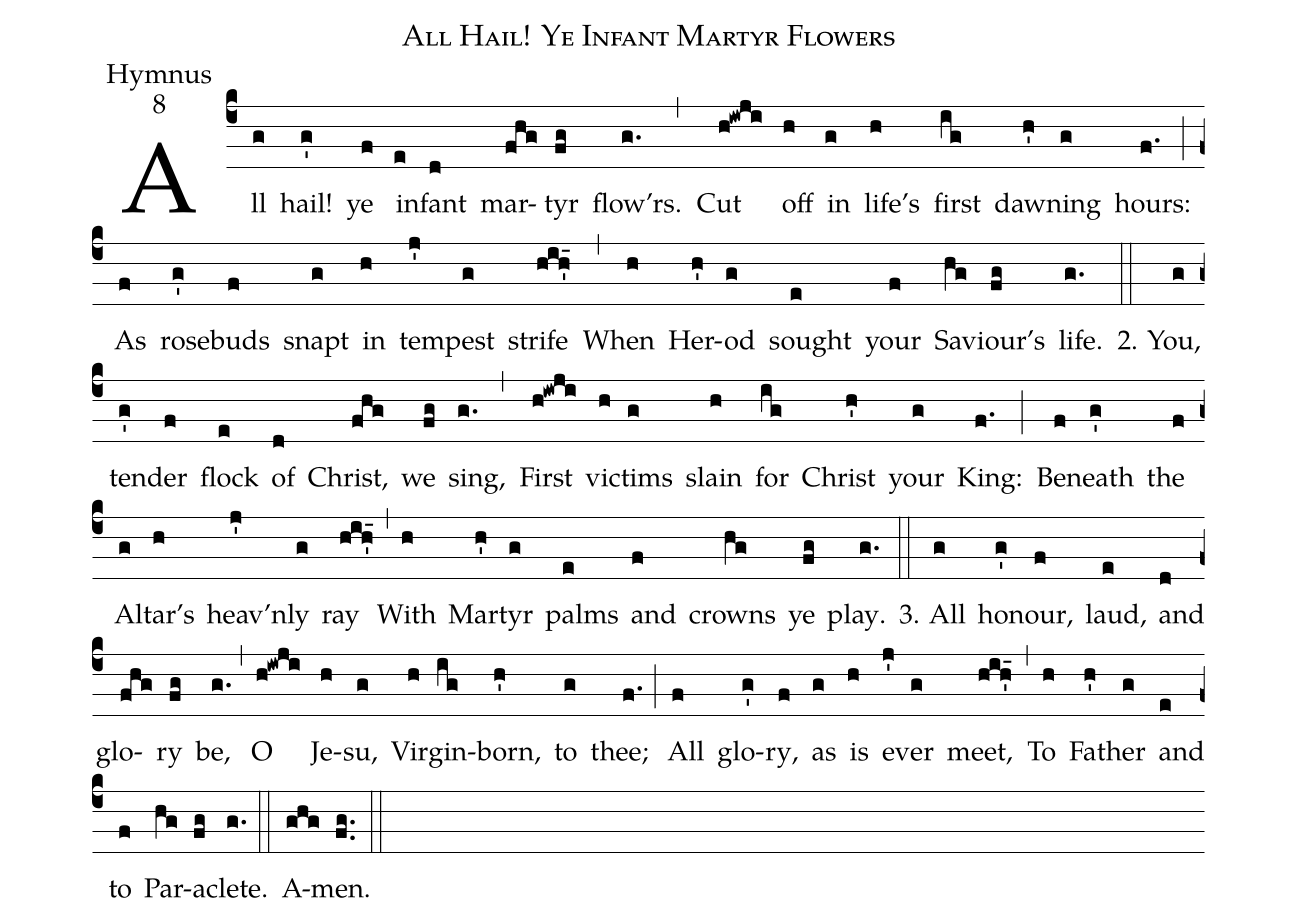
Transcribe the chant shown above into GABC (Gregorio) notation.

name: All Hail! Ye Infant Martyr Flowers;
office-part: Hymnus;
mode: 8;
%%
(c4)All(g) hail!(g') ye(f) in(e)fant(d) mar(fhg)tyr(fg) flow'rs.(g.) (,)

Cut(h!iwji) off(h) in(g) life's(h) first(ig) dawn(h')ing(g) hours:(f.) (;)

As(f) rose(g')buds(f) snapt(g) in(h) tem(j')pest(g) strife(hih'_15) (,)

When(h) Her(h')od(g) sought(e) your(f) Sav(hg)iour's(fg) life.(g.) (::)

2. You,(g) ten(g')der(f) flock(e) of(d) Christ,(fhg) we(fg) sing,(g.) (,)

First(h!iwji) vic(h)tims(g) slain(h) for(ig) Christ(h') your(g) King:(f.) (;)

Be(f)neath(g') the(f) Al(g)tar's(h) heav'n(j')ly(g) ray(hih'_15) (,)

With(h) Mar(h')tyr(g) palms(e) and(f) crowns(hg) ye(fg) play.(g.) (::)

3. All(g) hon(g')our,(f) laud,(e) and(d) glo(fhg)ry(fg) be,(g.) (,)

O(h!iwji) Je(h)su,(g) Vir(h)gin-(ig)born,(h') to(g) thee;(f.) (;)

All(f) glo(g')ry,(f) as(g) is(h) ev(j')er(g) meet,(hih'_15) (,)

To(h) Fa(h')ther(g) and(e) to(f) Par(hg)a(fg)clete.(g.) (::)

A(ghg)men.(fg..) (::)
